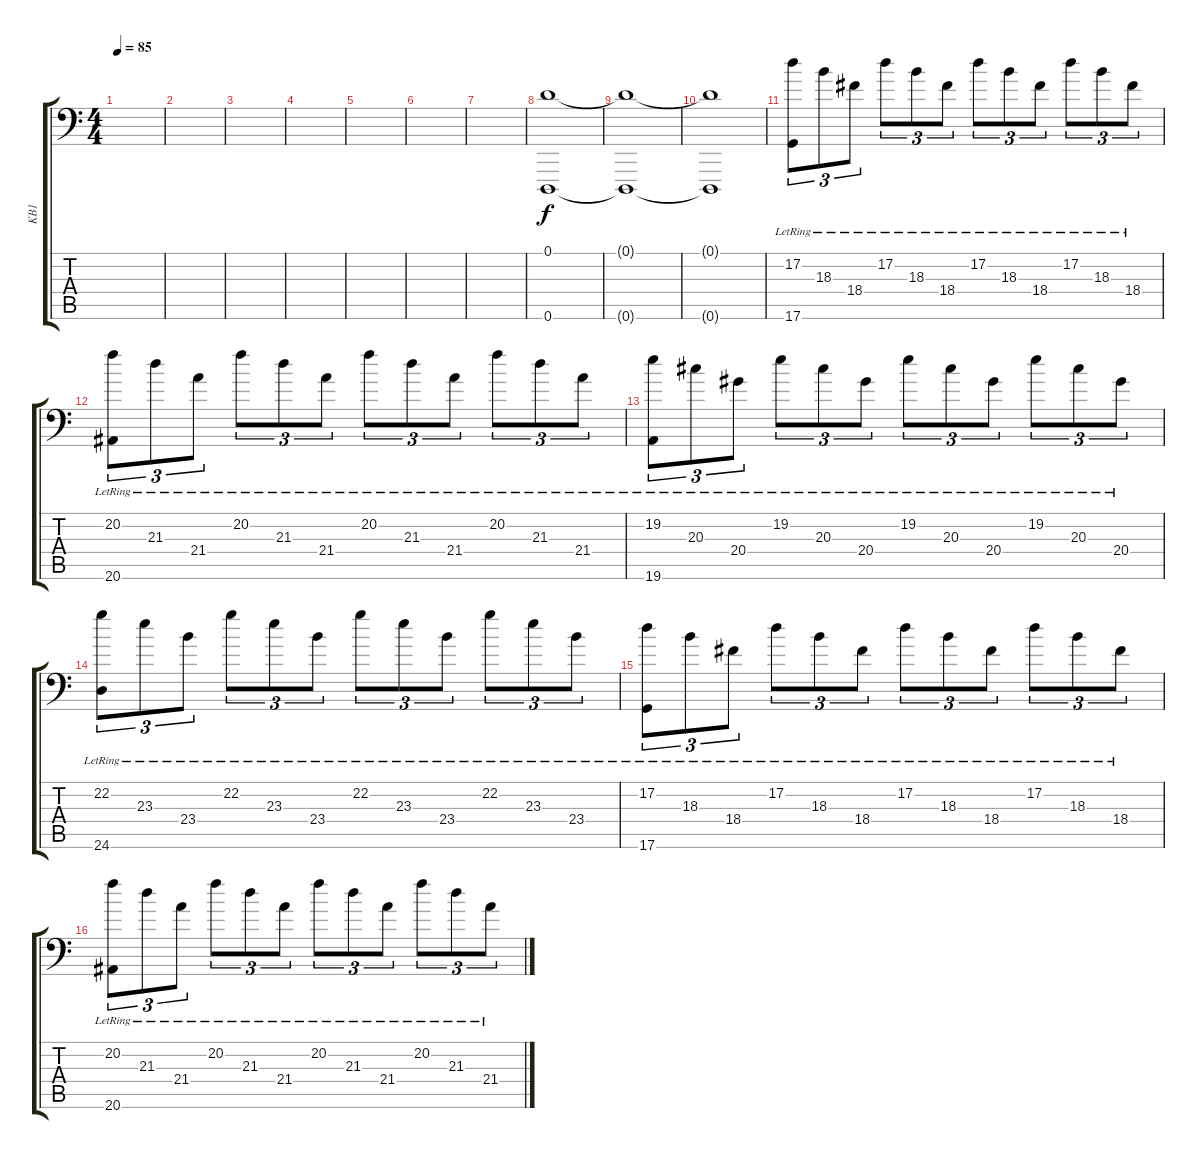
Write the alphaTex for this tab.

\track ("KB1" "KB1") {instrument musicbox}
\staff {score tabs}
\tuning (D4 A3 F3 C3 G1 D1) {hide}
\ts (4 4)
\tempo 85
\clef f4
\ks c
|
|
|
|
|
|
|
(0.1 0.6).1 |
(0.1{t} 0.6{t}).1 |
(0.1{t} 0.6{t}).1 |
(17.2{lr} 17.6{lr}).8{tu (3 2)} 18.3{lr}.8{tu (3 2)} 18.4{lr}.8{tu (3 2)} 17.2{lr}.8{tu (3 2)} 18.3{lr}.8{tu (3 2)} 18.4{lr}.8{tu (3 2)} 17.2{lr}.8{tu (3 2)} 18.3{lr}.8{tu (3 2)} 18.4{lr}.8{tu (3 2)} 17.2{lr}.8{tu (3 2)} 18.3{lr}.8{tu (3 2)} 18.4{lr}.8{tu (3 2)} |
(20.2{lr} 20.6{lr}).8{tu (3 2)} 21.3{lr}.8{tu (3 2)} 21.4{lr}.8{tu (3 2)} 20.2{lr}.8{tu (3 2)} 21.3{lr}.8{tu (3 2)} 21.4{lr}.8{tu (3 2)} 20.2{lr}.8{tu (3 2)} 21.3{lr}.8{tu (3 2)} 21.4{lr}.8{tu (3 2)} 20.2{lr}.8{tu (3 2)} 21.3{lr}.8{tu (3 2)} 21.4{lr}.8{tu (3 2)} |
(19.2{lr} 19.6{lr}).8{tu (3 2)} 20.3{lr}.8{tu (3 2)} 20.4{lr}.8{tu (3 2)} 19.2{lr}.8{tu (3 2)} 20.3{lr}.8{tu (3 2)} 20.4{lr}.8{tu (3 2)} 19.2{lr}.8{tu (3 2)} 20.3{lr}.8{tu (3 2)} 20.4{lr}.8{tu (3 2)} 19.2{lr}.8{tu (3 2)} 20.3{lr}.8{tu (3 2)} 20.4{lr}.8{tu (3 2)} |
(22.2{lr} 24.6{lr}).8{tu (3 2)} 23.3{lr}.8{tu (3 2)} 23.4{lr}.8{tu (3 2)} 22.2{lr}.8{tu (3 2)} 23.3{lr}.8{tu (3 2)} 23.4{lr}.8{tu (3 2)} 22.2{lr}.8{tu (3 2)} 23.3{lr}.8{tu (3 2)} 23.4{lr}.8{tu (3 2)} 22.2{lr}.8{tu (3 2)} 23.3{lr}.8{tu (3 2)} 23.4{lr}.8{tu (3 2)} |
(17.2{lr} 17.6{lr}).8{tu (3 2)} 18.3{lr}.8{tu (3 2)} 18.4{lr}.8{tu (3 2)} 17.2{lr}.8{tu (3 2)} 18.3{lr}.8{tu (3 2)} 18.4{lr}.8{tu (3 2)} 17.2{lr}.8{tu (3 2)} 18.3{lr}.8{tu (3 2)} 18.4{lr}.8{tu (3 2)} 17.2{lr}.8{tu (3 2)} 18.3{lr}.8{tu (3 2)} 18.4{lr}.8{tu (3 2)} |
(20.2{lr} 20.6{lr}).8{tu (3 2)} 21.3{lr}.8{tu (3 2)} 21.4{lr}.8{tu (3 2)} 20.2{lr}.8{tu (3 2)} 21.3{lr}.8{tu (3 2)} 21.4{lr}.8{tu (3 2)} 20.2{lr}.8{tu (3 2)} 21.3{lr}.8{tu (3 2)} 21.4{lr}.8{tu (3 2)} 20.2{lr}.8{tu (3 2)} 21.3{lr}.8{tu (3 2)} 21.4{lr}.8{tu (3 2)}
